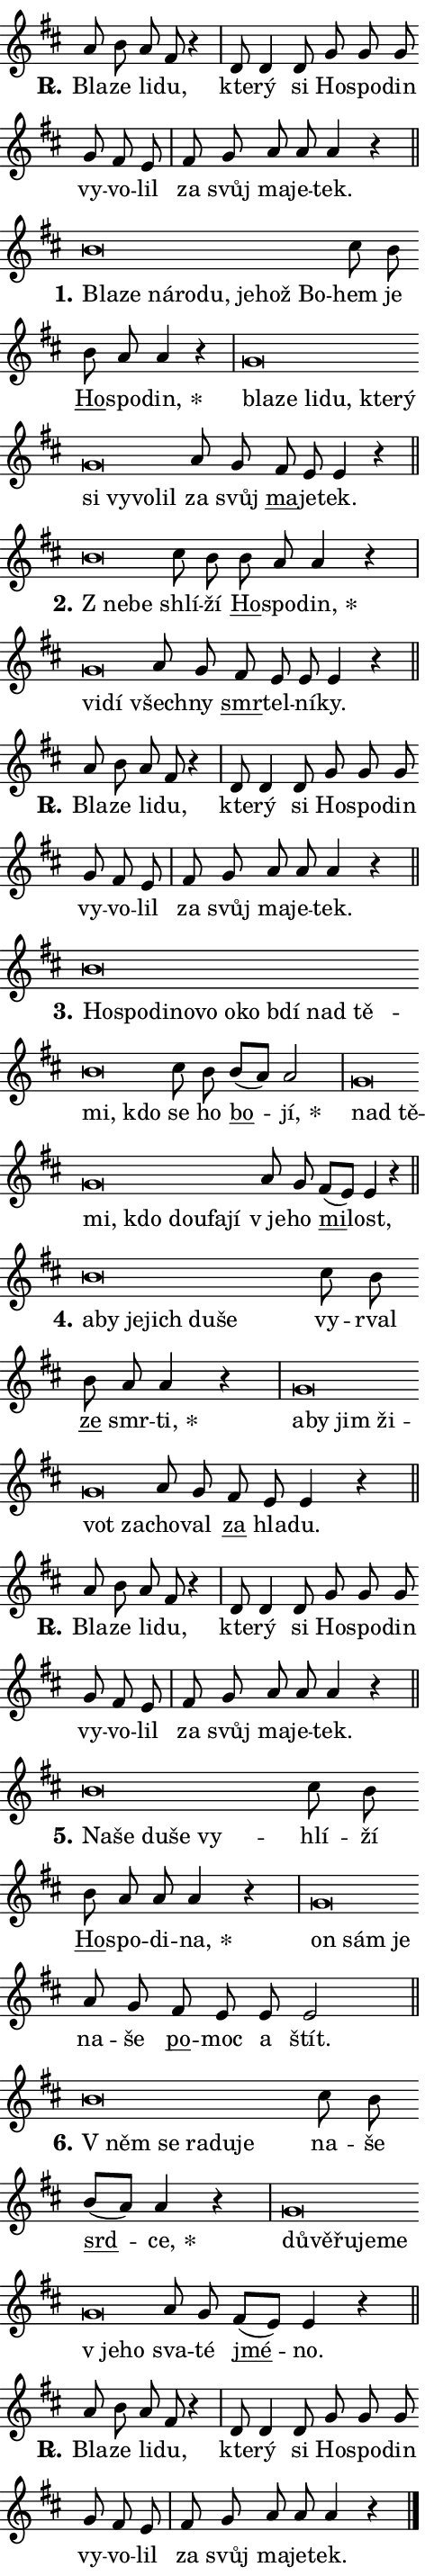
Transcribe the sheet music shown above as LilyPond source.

\version "2.24.0"
\header { tagline = "" }
\paper {
  indent = 0\cm
  top-margin = 0\cm
  right-margin = 0.13\cm % to fit lyric hyphens
  bottom-margin = 0\cm
  left-margin = 0\cm
  paper-width = 8\cm
  page-breaking = #ly:one-page-breaking
  system-system-spacing.basic-distance = #11
  score-system-spacing.basic-distance = #11
  ragged-last = ##f
}


%% Author: Thomas Morley
%% https://lists.gnu.org/archive/html/lilypond-user/2020-05/msg00002.html
#(define (line-position grob)
"Returns position of @var[grob} in current system:
   @code{'start}, if at first time-step
   @code{'end}, if at last time-step
   @code{'middle} otherwise
"
  (let* ((col (ly:item-get-column grob))
         (ln (ly:grob-object col 'left-neighbor))
         (rn (ly:grob-object col 'right-neighbor))
         (col-to-check-left (if (ly:grob? ln) ln col))
         (col-to-check-right (if (ly:grob? rn) rn col))
         (break-dir-left
           (and
             (ly:grob-property col-to-check-left 'non-musical #f)
             (ly:item-break-dir col-to-check-left)))
         (break-dir-right
           (and
             (ly:grob-property col-to-check-right 'non-musical #f)
             (ly:item-break-dir col-to-check-right))))
        (cond ((eqv? 1 break-dir-left) 'start)
              ((eqv? -1 break-dir-right) 'end)
              (else 'middle))))

#(define (tranparent-at-line-position vctor)
  (lambda (grob)
  "Relying on @code{line-position} select the relevant enry from @var{vctor}.
Used to determine transparency,"
    (case (line-position grob)
      ((end) (not (vector-ref vctor 0)))
      ((middle) (not (vector-ref vctor 1)))
      ((start) (not (vector-ref vctor 2))))))

noteHeadBreakVisibility =
#(define-music-function (break-visibility)(vector?)
"Makes @code{NoteHead}s transparent relying on @var{break-visibility}"
#{
  \override NoteHead.transparent =
    #(tranparent-at-line-position break-visibility)
#})

#(define delete-ledgers-for-transparent-note-heads
  (lambda (grob)
    "Reads whether a @code{NoteHead} is transparent.
If so this @code{NoteHead} is removed from @code{'note-heads} from
@var{grob}, which is supposed to be @code{LedgerLineSpanner}.
As a result ledgers are not printed for this @code{NoteHead}"
    (let* ((nhds-array (ly:grob-object grob 'note-heads))
           (nhds-list
             (if (ly:grob-array? nhds-array)
                 (ly:grob-array->list nhds-array)
                 '()))
           ;; Relies on the transparent-property being done before
           ;; Staff.LedgerLineSpanner.after-line-breaking is executed.
           ;; This is fragile ...
           (to-keep
             (remove
               (lambda (nhd)
                 (ly:grob-property nhd 'transparent #f))
               nhds-list)))
      ;; TODO find a better method to iterate over grob-arrays, similiar
      ;; to filter/remove etc for lists
      ;; For now rebuilt from scratch
      (set! (ly:grob-object grob 'note-heads)  '())
      (for-each
        (lambda (nhd)
          (ly:pointer-group-interface::add-grob grob 'note-heads nhd))
        to-keep))))

squashNotes = {
  \override NoteHead.X-extent = #'(-0.2 . 0.2)
  \override NoteHead.Y-extent = #'(-0.75 . 0)
  \override NoteHead.stencil =
    #(lambda (grob)
       (let ((pos (ly:grob-property grob 'staff-position)))
         (begin
           (if (< pos -7) (display "ERROR: Lower brevis then expected\n") (display ""))
           (if (<= pos -6) ly:text-interface::print ly:note-head::print))))
}
unSquashNotes = {
  \revert NoteHead.X-extent
  \revert NoteHead.Y-extent
  \revert NoteHead.stencil
}

hideNotes = \noteHeadBreakVisibility #begin-of-line-visible
unHideNotes = \noteHeadBreakVisibility #all-visible

% work-around for resetting accidentals
% https://lilypond.org/doc/v2.23/Documentation/notation/displaying-rhythms#unmetered-music
cadenzaMeasure = {
  \cadenzaOff
  \partial 1024 s1024
  \cadenzaOn
}

#(define-markup-command (accent layout props text) (markup?)
  "Underline accented syllable"
  (interpret-markup layout props
    #{\markup \override #'(offset . 4.3) \underline { #text }#}))

responsum = \markup \concat {
  "R" \hspace #-1.05 \path #0.1 #'((moveto 0 0.07) (lineto 0.9 0.8)) \hspace #0.05 "."
}

spaceSize = #0.6828661417322834 % exact space size for TeX Gyre Schola

\layout {
  \context {
    \Staff
    \remove "Time_signature_engraver"
    \override LedgerLineSpanner.after-line-breaking = #delete-ledgers-for-transparent-note-heads
  }
  \context {
    \Lyrics {
      \override LyricSpace.minimum-distance = \spaceSize
      \override LyricText.font-name = #"TeX Gyre Schola"
      \override LyricText.font-size = 1
      \override StanzaNumber.font-name = #"TeX Gyre Schola Bold"
      \override StanzaNumber.font-size = 1
    }
  }
  \context {
    \Score 
    \override NoteHead.text =
      #(lambda (grob) 
        (let ((pos (ly:grob-property grob 'staff-position)))
          #{\markup {
            \combine
              \halign #-0.55 \raise #(if (= pos -6) 0 0.5) \override #'(thickness . 2) \draw-line #'(3.2 . 0)
              \musicglyph "noteheads.sM1"
          }#}))
  }
}

% magnetic-lyrics.ily
%
%   written by
%     Jean Abou Samra <jean@abou-samra.fr>
%     Werner Lemberg <wl@gnu.org>
%
%   adapted by
%     Jiri Hon <jiri.hon@gmail.com>
%
% Version 2022-Apr-15

% https://www.mail-archive.com/lilypond-user@gnu.org/msg149350.html

#(define (Left_hyphen_pointer_engraver context)
   "Collect syllable-hyphen-syllable occurrences in lyrics and store
them in properties.  This engraver only looks to the left.  For
example, if the lyrics input is @code{foo -- bar}, it does the
following.

@itemize @bullet
@item
Set the @code{text} property of the @code{LyricHyphen} grob between
@q{foo} and @q{bar} to @code{foo}.

@item
Set the @code{left-hyphen} property of the @code{LyricText} grob with
text @q{foo} to the @code{LyricHyphen} grob between @q{foo} and
@q{bar}.
@end itemize

Use this auxiliary engraver in combination with the
@code{lyric-@/text::@/apply-@/magnetic-@/offset!} hook."
   (let ((hyphen #f)
         (text #f))
     (make-engraver
      (acknowledgers
       ((lyric-syllable-interface engraver grob source-engraver)
        (set! text grob)))
      (end-acknowledgers
       ((lyric-hyphen-interface engraver grob source-engraver)
        ;(when (not (grob::has-interface grob 'lyric-space-interface))
          (set! hyphen grob)));)
      ((stop-translation-timestep engraver)
       (when (and text hyphen)
         (ly:grob-set-object! text 'left-hyphen hyphen))
       (set! text #f)
       (set! hyphen #f)))))

#(define (lyric-text::apply-magnetic-offset! grob)
   "If the space between two syllables is less than the value in
property @code{LyricText@/.details@/.squash-threshold}, move the right
syllable to the left so that it gets concatenated with the left
syllable.

Use this function as a hook for
@code{LyricText@/.after-@/line-@/breaking} if the
@code{Left_@/hyphen_@/pointer_@/engraver} is active."
   (let ((hyphen (ly:grob-object grob 'left-hyphen #f)))
     (when hyphen
       (let ((left-text (ly:spanner-bound hyphen LEFT)))
         (when (grob::has-interface left-text 'lyric-syllable-interface)
           (let* ((common (ly:grob-common-refpoint grob left-text X))
                  (this-x-ext (ly:grob-extent grob common X))
                  (left-x-ext
                   (begin
                     ;; Trigger magnetism for left-text.
                     (ly:grob-property left-text 'after-line-breaking)
                     (ly:grob-extent left-text common X)))
                  ;; `delta` is the gap width between two syllables.
                  (delta (- (interval-start this-x-ext)
                            (interval-end left-x-ext)))
                  (details (ly:grob-property grob 'details))
                  (threshold (assoc-get 'squash-threshold details 0.2)))
             (when (< delta threshold)
               (let* (;; We have to manipulate the input text so that
                      ;; ligatures crossing syllable boundaries are not
                      ;; disabled.  For languages based on the Latin
                      ;; script this is essentially a beautification.
                      ;; However, for non-Western scripts it can be a
                      ;; necessity.
                      (lt (ly:grob-property left-text 'text))
                      (rt (ly:grob-property grob 'text))
                      (is-space (grob::has-interface hyphen 'lyric-space-interface))
                      (space (if is-space " " ""))
                      (extra-delta (if is-space spaceSize 0))
                      ;; Append new syllable.
                      (ltrt-space (if (and (string? lt) (string? rt))
                                (string-append lt space rt)
                                (make-concat-markup (list lt space rt))))
                      ;; Right-align `ltrt` to the right side.
                      (ltrt-space-markup (grob-interpret-markup
                               grob
                               (make-translate-markup
                                (cons (interval-length this-x-ext) 0)
                                (make-right-align-markup ltrt-space)))))
                 (begin
                   ;; Don't print `left-text`.
                   (ly:grob-set-property! left-text 'stencil #f)
                   ;; Set text and stencil (which holds all collected
                   ;; syllables so far) and shift it to the left.
                   (ly:grob-set-property! grob 'text ltrt-space)
                   (ly:grob-set-property! grob 'stencil ltrt-space-markup)
                   (ly:grob-translate-axis! grob (- (- delta extra-delta)) X))))))))))


#(define (lyric-hyphen::displace-bounds-first grob)
   ;; Make very sure this callback isn't triggered too early.
   (let ((left (ly:spanner-bound grob LEFT))
         (right (ly:spanner-bound grob RIGHT)))
     (ly:grob-property left 'after-line-breaking)
     (ly:grob-property right 'after-line-breaking)
     (ly:lyric-hyphen::print grob)))

squashThreshold = #0.4

\layout {
  \context {
    \Lyrics
    \consists #Left_hyphen_pointer_engraver
    \override LyricText.after-line-breaking =
      #lyric-text::apply-magnetic-offset!
    \override LyricHyphen.stencil = #lyric-hyphen::displace-bounds-first
    \override LyricText.details.squash-threshold = \squashThreshold
    \override LyricHyphen.minimum-distance = 0
    \override LyricHyphen.minimum-length = \squashThreshold
  }
}

squashText = \override LyricText.details.squash-threshold = 9999
unSquashText = \override LyricText.details.squash-threshold = \squashThreshold

leftText = \override LyricText.self-alignment-X = #LEFT
unLeftText = \revert LyricText.self-alignment-X

starOffset = #(lambda (grob) 
                (let ((x_offset (ly:self-alignment-interface::aligned-on-x-parent grob)))
                  (if (= x_offset 0) 0 (+ x_offset 1.2))))

star = #(define-music-function (syllable)(string?)
"Append star separator at the end of a syllable"
#{
  \once \override LyricText.X-offset = #starOffset
  \lyricmode { \markup {
    #syllable
    \override #'((font-name . "TeX Gyre Schola Bold")) \hspace #0.2 \lower #0.65 \larger "*"
  } }
#})

starAccent = #(define-music-function (syllable)(string?)
"Append star separator at the end of a syllable and make accent"
#{
  \once \override LyricText.X-offset = #starOffset
  \lyricmode { \markup {
    \accent #syllable
    \override #'((font-name . "TeX Gyre Schola Bold")) \hspace #0.2 \lower #0.65 \larger "*"
  } }
#})

breath = #(define-music-function (syllable)(string?)
"Append breathing indicator at the end of a syllable"
#{
  \lyricmode { \markup { #syllable "+" } }
#})

optionalBreath = #(define-music-function (syllable)(string?)
"Append optional breathing indicator at the end of a syllable"
#{
  \lyricmode { \markup { #syllable "(+)" } }
#})


\score {
    <<
        \new Voice = "melody" { \cadenzaOn \key d \major \relative { a'8 b a fis r4 \cadenzaMeasure \bar "|" d8 d4 d8 \bar "" g g g \bar "" g fis e \cadenzaMeasure \bar "|" fis g a a a4 r \cadenzaMeasure \bar "||" \break } }
        \new Lyrics \lyricsto "melody" { \lyricmode { \set stanza = \responsum
Bla -- ze li -- du, kte -- rý si Ho -- spo -- din vy -- vo -- lil za svůj ma -- je -- tek. } }
    >>
    \layout {}
}

\score {
    <<
        \new Voice = "melody" { \cadenzaOn \key d \major \relative { \squashNotes b'\breve*1/16 \hideNotes \breve*1/16 \bar "" \breve*1/16 \bar "" \breve*1/16 \bar "" \breve*1/16 \bar "" \breve*1/16 \bar "" \breve*1/16 \breve*1/16 \bar "" \unHideNotes \unSquashNotes cis8 b \bar "" b a a4 r \cadenzaMeasure \bar "|" \squashNotes g\breve*1/16 \hideNotes \breve*1/16 \bar "" \breve*1/16 \bar "" \breve*1/16 \bar "" \breve*1/16 \bar "" \breve*1/16 \bar "" \breve*1/16 \bar "" \breve*1/16 \bar "" \breve*1/16 \breve*1/16 \bar "" \unHideNotes \unSquashNotes a8 g \bar "" fis e e4 r \cadenzaMeasure \bar "||" \break } }
        \new Lyrics \lyricsto "melody" { \lyricmode { \set stanza = "1."
\leftText Bla -- \squashText ze ná -- ro -- du, je -- hož Bo -- \unLeftText \unSquashText hem je \markup \accent Ho -- spo -- \star din, \leftText bla -- \squashText ze li -- du, kte -- rý si vy -- vo -- lil \unLeftText \unSquashText za svůj \markup \accent ma -- je -- tek. } }
    >>
    \layout {}
}

\score {
    <<
        \new Voice = "melody" { \cadenzaOn \key d \major \relative { \squashNotes b'\breve*1/16 \hideNotes \breve*1/16 \bar "" \unHideNotes \unSquashNotes cis8 b \bar "" b a a4 r \cadenzaMeasure \bar "|" \squashNotes g\breve*1/16 \hideNotes \breve*1/16 \bar "" \unHideNotes \unSquashNotes a8 g \bar "" fis e e e4 r \cadenzaMeasure \bar "||" \break } }
        \new Lyrics \lyricsto "melody" { \lyricmode { \set stanza = "2."
\leftText "Z ne" -- \squashText be \unLeftText \unSquashText shlí -- ží \markup \accent Ho -- spo -- \star din, \leftText vi -- \squashText dí \unLeftText \unSquashText všech -- ny \markup \accent smr -- tel -- ní -- ky. } }
    >>
    \layout {}
}

\score {
    <<
        \new Voice = "melody" { \cadenzaOn \key d \major \relative { a'8 b a fis r4 \cadenzaMeasure \bar "|" d8 d4 d8 \bar "" g g g \bar "" g fis e \cadenzaMeasure \bar "|" fis g a a a4 r \cadenzaMeasure \bar "||" \break } }
        \new Lyrics \lyricsto "melody" { \lyricmode { \set stanza = \responsum
Bla -- ze li -- du, kte -- rý si Ho -- spo -- din vy -- vo -- lil za svůj ma -- je -- tek. } }
    >>
    \layout {}
}

\score {
    <<
        \new Voice = "melody" { \cadenzaOn \key d \major \relative { \squashNotes b'\breve*1/16 \hideNotes \breve*1/16 \bar "" \breve*1/16 \bar "" \breve*1/16 \bar "" \breve*1/16 \bar "" \breve*1/16 \bar "" \breve*1/16 \bar "" \breve*1/16 \bar "" \breve*1/16 \bar "" \breve*1/16 \bar "" \breve*1/16 \breve*1/16 \bar "" \unHideNotes \unSquashNotes cis8 b \bar "" b[( a)] a2 \cadenzaMeasure \bar "|" \squashNotes g\breve*1/16 \hideNotes \breve*1/16 \bar "" \breve*1/16 \bar "" \breve*1/16 \bar "" \breve*1/16 \bar "" \breve*1/16 \breve*1/16 \bar "" \unHideNotes \unSquashNotes a8 g \bar "" fis[( e)] e4 r \cadenzaMeasure \bar "||" \break } }
        \new Lyrics \lyricsto "melody" { \lyricmode { \set stanza = "3."
\leftText Ho -- \squashText spo -- di -- no -- vo o -- ko bdí nad tě -- mi, kdo \unLeftText \unSquashText se ho \markup \accent bo -- \star jí, \leftText nad \squashText tě -- mi, kdo dou -- fa -- jí \unLeftText \unSquashText "v je" -- ho \markup \accent mi -- lost, } }
    >>
    \layout {}
}

\score {
    <<
        \new Voice = "melody" { \cadenzaOn \key d \major \relative { \squashNotes b'\breve*1/16 \hideNotes \breve*1/16 \bar "" \breve*1/16 \bar "" \breve*1/16 \bar "" \breve*1/16 \breve*1/16 \bar "" \unHideNotes \unSquashNotes cis8 b \bar "" b a a4 r \cadenzaMeasure \bar "|" \squashNotes g\breve*1/16 \hideNotes \breve*1/16 \bar "" \breve*1/16 \bar "" \breve*1/16 \bar "" \breve*1/16 \breve*1/16 \bar "" \unHideNotes \unSquashNotes a8 g \bar "" fis e e4 r \cadenzaMeasure \bar "||" \break } }
        \new Lyrics \lyricsto "melody" { \lyricmode { \set stanza = "4."
\leftText a -- \squashText by je -- jich du -- še \unLeftText \unSquashText vy -- rval \markup \accent ze smr -- \star ti, \leftText a -- \squashText by jim ži -- vot za -- \unLeftText \unSquashText cho -- val \markup \accent za hla -- du. } }
    >>
    \layout {}
}

\score {
    <<
        \new Voice = "melody" { \cadenzaOn \key d \major \relative { a'8 b a fis r4 \cadenzaMeasure \bar "|" d8 d4 d8 \bar "" g g g \bar "" g fis e \cadenzaMeasure \bar "|" fis g a a a4 r \cadenzaMeasure \bar "||" \break } }
        \new Lyrics \lyricsto "melody" { \lyricmode { \set stanza = \responsum
Bla -- ze li -- du, kte -- rý si Ho -- spo -- din vy -- vo -- lil za svůj ma -- je -- tek. } }
    >>
    \layout {}
}

\score {
    <<
        \new Voice = "melody" { \cadenzaOn \key d \major \relative { \squashNotes b'\breve*1/16 \hideNotes \breve*1/16 \bar "" \breve*1/16 \bar "" \breve*1/16 \breve*1/16 \bar "" \unHideNotes \unSquashNotes cis8 b \bar "" b a a a4 r \cadenzaMeasure \bar "|" \squashNotes g\breve*1/16 \hideNotes \breve*1/16 \breve*1/16 \bar "" \unHideNotes \unSquashNotes a8 g \bar "" fis e e e2 \cadenzaMeasure \bar "||" \break } }
        \new Lyrics \lyricsto "melody" { \lyricmode { \set stanza = "5."
\leftText Na -- \squashText še du -- še vy -- \unLeftText \unSquashText hlí -- ží \markup \accent Ho -- spo -- di -- \star na, \leftText on \squashText sám je \unLeftText \unSquashText na -- še \markup \accent po -- moc a štít. } }
    >>
    \layout {}
}

\score {
    <<
        \new Voice = "melody" { \cadenzaOn \key d \major \relative { \squashNotes b'\breve*1/16 \hideNotes \breve*1/16 \bar "" \breve*1/16 \bar "" \breve*1/16 \breve*1/16 \bar "" \unHideNotes \unSquashNotes cis8 b \bar "" b[( a)] a4 r \cadenzaMeasure \bar "|" \squashNotes g\breve*1/16 \hideNotes \breve*1/16 \bar "" \breve*1/16 \bar "" \breve*1/16 \bar "" \breve*1/16 \bar "" \breve*1/16 \breve*1/16 \bar "" \unHideNotes \unSquashNotes a8 g \bar "" fis[( e)] e4 r \cadenzaMeasure \bar "||" \break } }
        \new Lyrics \lyricsto "melody" { \lyricmode { \set stanza = "6."
\leftText "V něm" \squashText se ra -- du -- je \unLeftText \unSquashText na -- še \markup \accent srd -- \star ce, \leftText dů -- \squashText vě -- řu -- je -- me "v je" -- ho \unLeftText \unSquashText sva -- té \markup \accent jmé -- no. } }
    >>
    \layout {}
}

\score {
    <<
        \new Voice = "melody" { \cadenzaOn \key d \major \relative { a'8 b a fis r4 \cadenzaMeasure \bar "|" d8 d4 d8 \bar "" g g g \bar "" g fis e \cadenzaMeasure \bar "|" fis g a a a4 r \cadenzaMeasure \bar "||" \break } \bar "|." }
        \new Lyrics \lyricsto "melody" { \lyricmode { \set stanza = \responsum
Bla -- ze li -- du, kte -- rý si Ho -- spo -- din vy -- vo -- lil za svůj ma -- je -- tek. } }
    >>
    \layout {}
}
